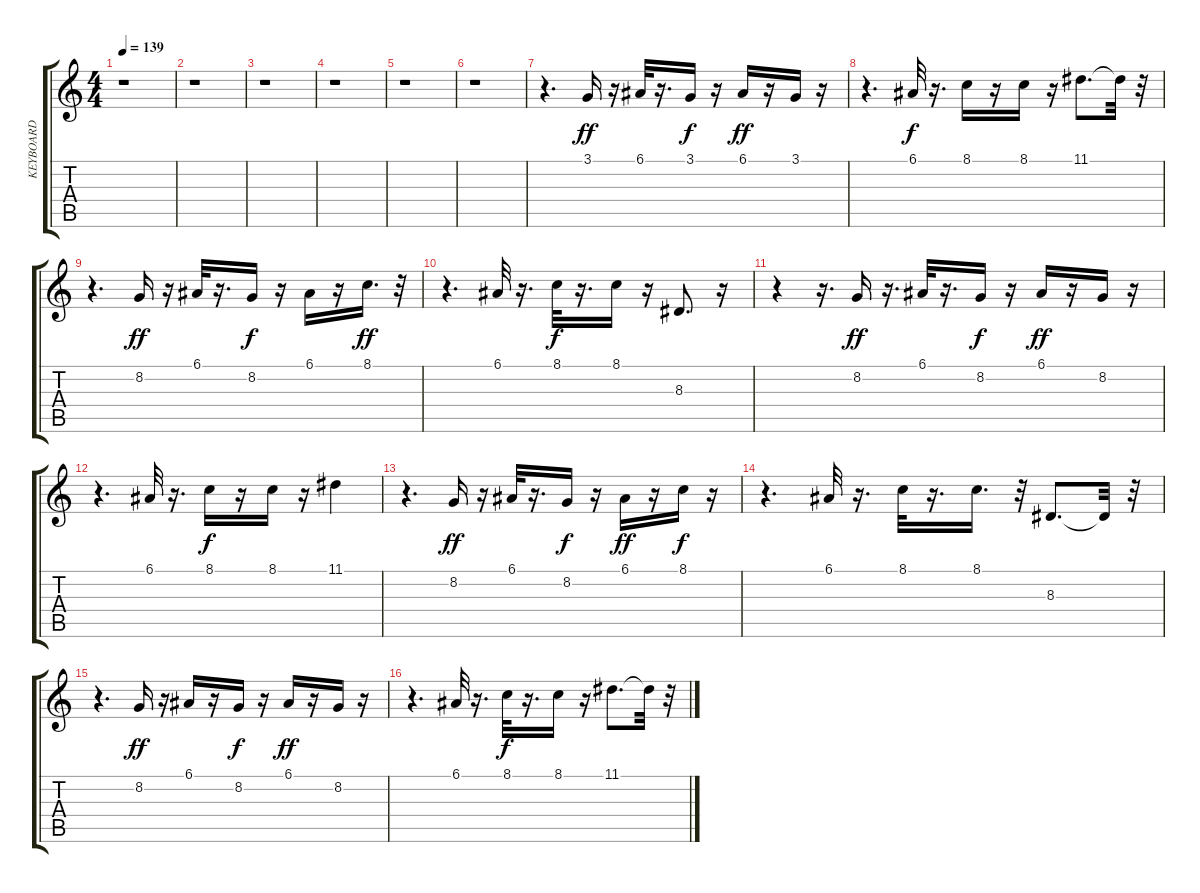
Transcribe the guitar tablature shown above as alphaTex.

\track ("KEYBOARD" "KEYBOARD") {instrument stringensemble1}
\staff {score tabs}
\tuning (E4 B3 G3 D3 A2 E2) {hide}
\ts (4 4)
\tempo 139
\clef g2
\ks c
r.1{dy f} |
r.1 |
r.1 |
r.1 |
r.1 |
r.1 |
r.4{d} 3.1.16{dy ff} r.16 6.1.32 r.16{d} 3.1.16{dy f} r.16 6.1.16{dy ff} r.16 3.1.16 r.16 |
r.4{d} 6.1.32{dy f} r.16{d} 8.1.16 r.16 8.1.16 r.16 11.1.8{d} 11.1{t}.32 r.32 |
r.4{d} 8.2.16{dy ff} r.16 6.1.32 r.16{d} 8.2.16{dy f} r.16 6.1.16 r.16 8.1.16{d dy ff} r.32 |
r.4{d} 6.1.32 r.16{d} 8.1.32{dy f} r.16{d} 8.1.16 r.16 8.3.8{d} r.16 |
r.4 r.16{d} 8.2.16{dy ff} r.16{d} 6.1.32 r.16{d} 8.2.16{dy f} r.16 6.1.16{dy ff} r.16 8.2.16 r.16 |
r.4{d} 6.1.32 r.16{d} 8.1.16{dy f} r.16 8.1.16 r.16 11.1.4 |
r.4{d} 8.2.16{dy ff} r.16 6.1.32 r.16{d} 8.2.16{dy f} r.16 6.1.16{dy ff} r.16 8.1.16{dy f} r.16 |
r.4{d} 6.1.32 r.16{d} 8.1.32 r.16{d} 8.1.16{d} r.32 8.3.8{d} 8.3{t}.32 r.32 |
r.4{d} 8.2.16{dy ff} r.16 6.1.16 r.16 8.2.16{dy f} r.16 6.1.16{dy ff} r.16 8.2.16 r.16 |
r.4{d} 6.1.32 r.16{d} 8.1.32{dy f} r.16{d} 8.1.16 r.16 11.1.8{d} 11.1{t}.32 r.32
